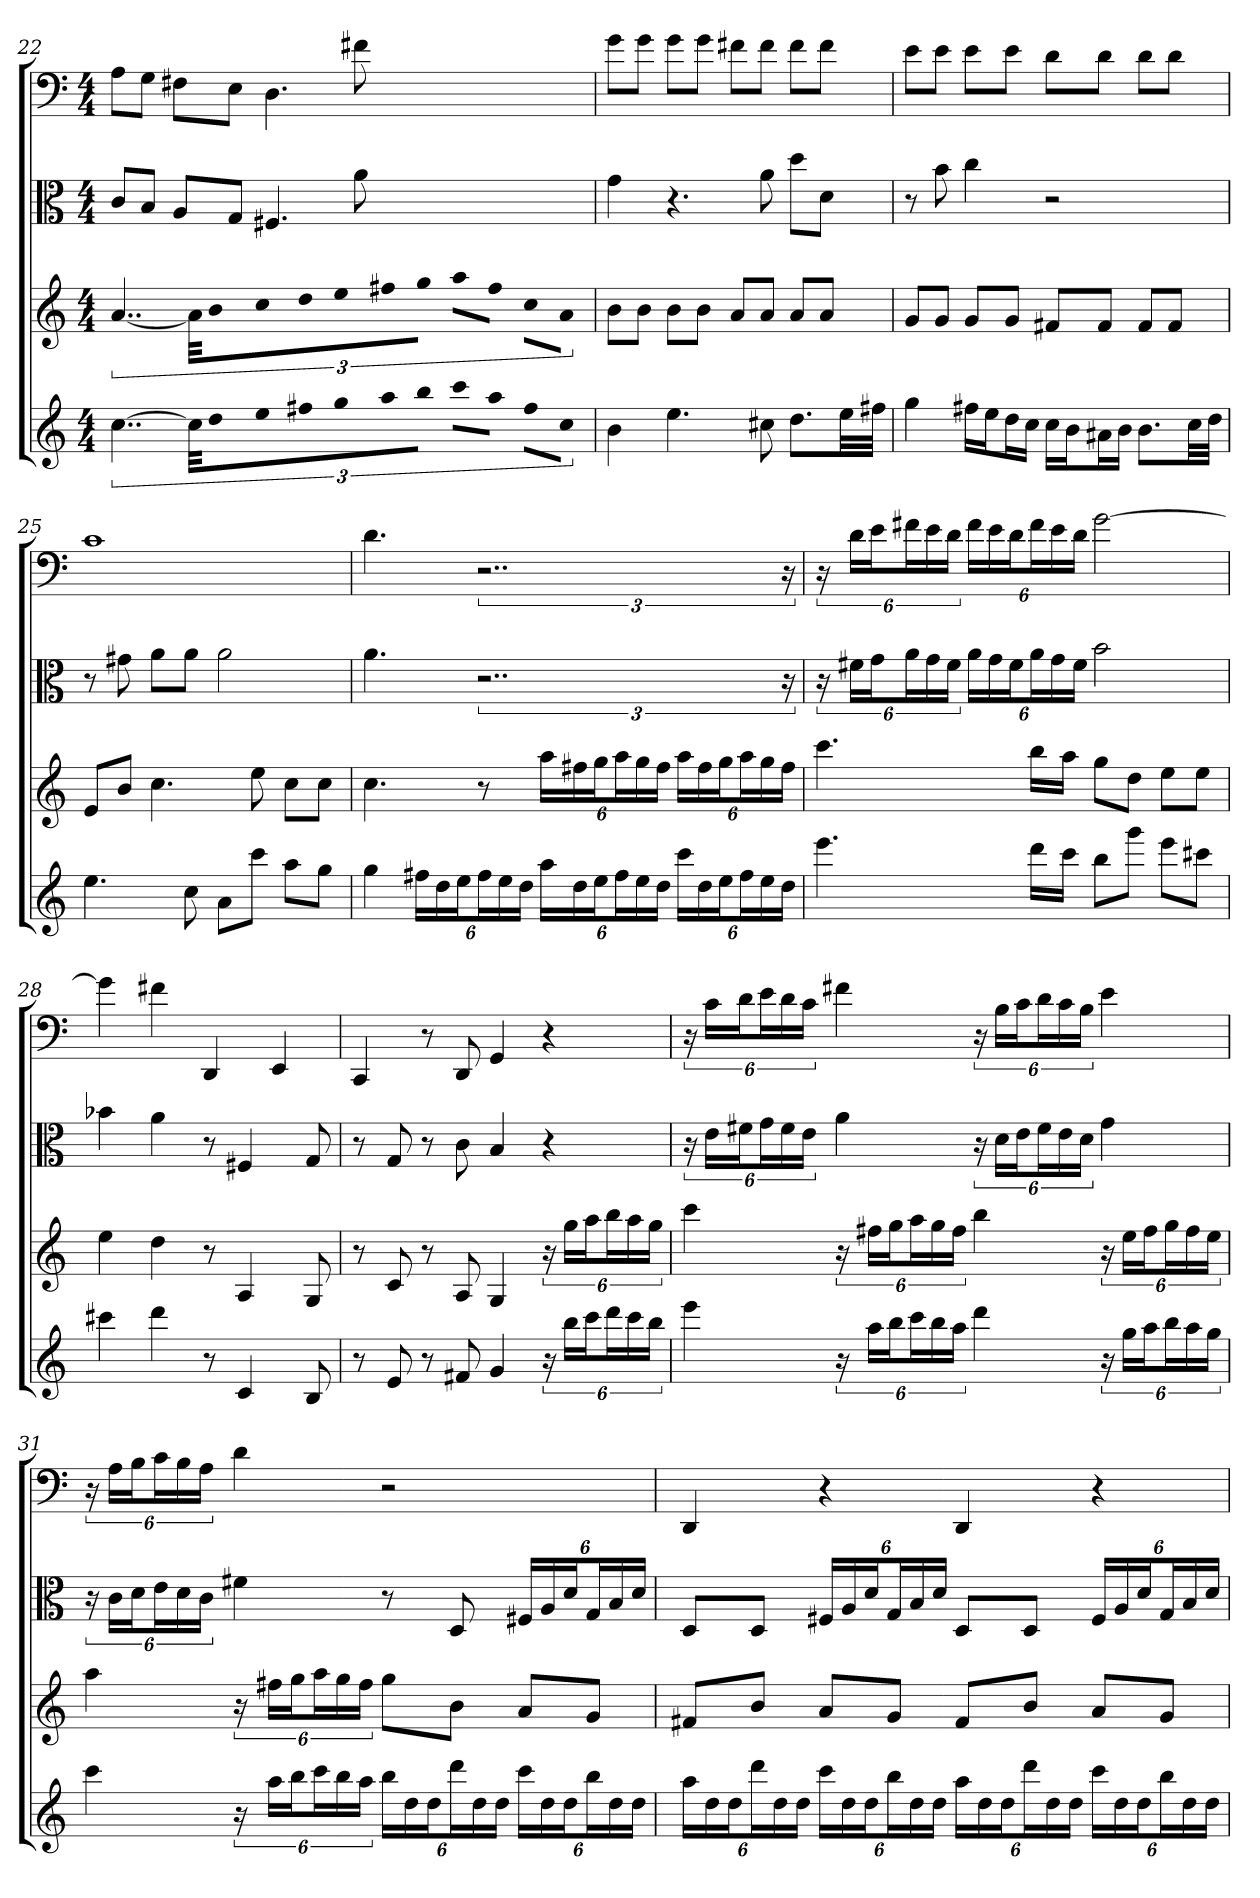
**kern	**kern	**kern	**kern
*part4	*part3	*part2	*part1
*staff4	*staff3	*staff2	*staff1
*	*	*clefC3	*clefF4
*k[]	*k[]	*k[]	*k[]
*C:	*C:	*C:	*C:
*M4/4	*M4/4	*M4/4	*M4/4
=22	=22	=22	=22
[6..cc	[6..a	8c/L	8A\L
.	.	8B/J	8G\J
.	.	8A/L	8F#X\L
48ccLLL]	48aLLL]	.	.
32dd	32b	.	.
32eeJJ	32ccJJ	.	.
32ff#XLL	32ddLL	8G/J	8E\J
32gg	32ee	.	.
32aa	32ff#X	.	.
32bbJJJ	32ggJJJ	.	.
8cccL	8aaL	4.F#X	4.D
8aaJ	8ff#J	.	.
8ff#L	8ccL	.	.
8ccJ	8aJ	8a	8f#X
=23	=23	=23	=23
4b	8bL	4g	8g\L
.	8bJ	.	8g\J
4.ee	8bL	4.r	8g\L
.	8bJ	.	8g\J
.	8aL	.	8f#X\L
8cc#X	8aJ	8a	8f#\J
8.ddL	8aL	8dd\L	8f#\L
.	8aJ	8d\J	8f#\J
32eeLL	.	.	.
32ff#XJJJ	.	.	.
=24	=24	=24	=24
4gg	8gL	8r	8e\L
.	8gJ	8b	8e\J
16ff#XLL	8gL	4cc	8e\L
16eeJ	.	.	.
16ddL	8gJ	.	8e\J
16ccJJ	.	.	.
16ccLL	8f#XL	2r	8d\L
16bJ	.	.	.
16a#XL	8f#J	.	8d\J
16bJJ	.	.	.
8.bL	8f#L	.	8d\L
.	8f#J	.	8d\J
32ccLL	.	.	.
32ddJJJ	.	.	.
=25	=25	=25	=25
4.ee	8eL	8r	1c
.	8bJ	8g#X	.
.	4.cc	8a\L	.
8cc	.	8a\J	.
8aL	.	2a	.
8cccJ	8ee	.	.
8aaL	8ccL	.	.
8ggJ	8ccJ	.	.
=26	=26	=26	=26
4gg	4.cc	4.a	4.d
24ff#XLL	.	.	.
24dd	.	.	.
24eeJ	.	.	.
24ff#L	8r	3..r	3..r
24ee	.	.	.
24ddJJ	.	.	.
24aaLL	24aaLL	.	.
24dd	24ff#X	.	.
24eeJ	24ggJ	.	.
24ff#L	24aaL	.	.
24ee	24gg	.	.
24ddJJ	24ff#JJ	.	.
24cccLL	24aaLL	.	.
24dd	24ff#	.	.
24eeJ	24ggJ	.	.
24ff#L	24aaL	.	.
24ee	24gg	.	.
24ddJJ	24ff#JJ	24r	24r
=27	=27	=27	=27
4.eee	4.ccc	24r	24r
.	.	24f#X\LL	24d\LL
.	.	24g\J	24e\J
.	.	24a\L	24f#X\L
.	.	24g\	24e\
.	.	24f#\JJ	24d\JJ
.	.	24a\LL	24f#\LL
.	.	24g\	24e\
.	.	24f#\J	24d\J
16dddLL	16bbLL	24a\L	24f#\L
.	.	24g\	24e\
16cccJJ	16aaJJ	.	.
.	.	24f#\JJ	24d\JJ
8bbL	8ggL	2b	[2g
8gggJ	8ddJ	.	.
8eeeL	8eeL	.	.
8ccc#XJ	8eeJ	.	.
=28	=28	=28	=28
4ccc#X	4ee	4b-X	4g]
4ddd	4dd	4a	4f#X
8r	8r	8r	4DD
4c	4A	4F#X	.
.	.	.	4EE
8B	8G	8G	.
=29	=29	=29	=29
8r	8r	8r	4CC
8e	8c	8G	.
8r	8r	8r	8r
8f#X	8A	8c	8DD
4g	4G	4B	4GG
24r	24r	4r	4r
24bbLL	24ggLL	.	.
24cccJ	24aaJ	.	.
24dddL	24bbL	.	.
24ccc	24aa	.	.
24bbJJ	24ggJJ	.	.
=30	=30	=30	=30
4eee	4ccc	24r	24r
.	.	24e\LL	24c\LL
.	.	24f#X\J	24d\J
.	.	24g\L	24e\L
.	.	24f#\	24d\
.	.	24e\JJ	24c\JJ
24r	24r	4a	4f#X
24aaLL	24ff#XLL	.	.
24bbJ	24ggJ	.	.
24cccL	24aaL	.	.
24bb	24gg	.	.
24aaJJ	24ff#JJ	.	.
4ddd	4bb	24r	24r
.	.	24d\LL	24B\LL
.	.	24e\J	24c\J
.	.	24f#\L	24d\L
.	.	24e\	24c\
.	.	24d\JJ	24B\JJ
24r	24r	4g	4e
24ggLL	24eeLL	.	.
24aaJ	24ff#J	.	.
24bbL	24ggL	.	.
24aa	24ff#	.	.
24ggJJ	24eeJJ	.	.
=31	=31	=31	=31
4ccc	4aa	24r	24r
.	.	24c\LL	24A\LL
.	.	24d\J	24B\J
.	.	24e\L	24c\L
.	.	24d\	24B\
.	.	24c\JJ	24A\JJ
24r	24r	4f#X	4d
24aaLL	24ff#XLL	.	.
24bbJ	24ggJ	.	.
24cccL	24aaL	.	.
24bb	24gg	.	.
24aaJJ	24ff#JJ	.	.
24bbLL	8ggL	8r	2r
24dd	.	.	.
24ddJ	.	.	.
24dddL	8bJ	8D	.
24dd	.	.	.
24ddJJ	.	.	.
24cccLL	8aL	24F#X/LL	.
24dd	.	24A/	.
24ddJ	.	24d/J	.
24bbL	8gJ	24G/L	.
24dd	.	24B/	.
24ddJJ	.	24d/JJ	.
=32	=32	=32	=32
24aaLL	8f#XL	8D/L	4DD
24dd	.	.	.
24ddJ	.	.	.
24dddL	8bJ	8D/J	.
24dd	.	.	.
24ddJJ	.	.	.
24cccLL	8aL	24F#X/LL	4r
24dd	.	24A/	.
24ddJ	.	24d/J	.
24bbL	8gJ	24G/L	.
24dd	.	24B/	.
24ddJJ	.	24d/JJ	.
24aaLL	8f#L	8D/L	4DD
24dd	.	.	.
24ddJ	.	.	.
24dddL	8bJ	8D/J	.
24dd	.	.	.
24ddJJ	.	.	.
24cccLL	8aL	24F#/LL	4r
24dd	.	24A/	.
24ddJ	.	24d/J	.
24bbL	8gJ	24G/L	.
24dd	.	24B/	.
24ddJJ	.	24d/JJ	.
=	=	=	=
*-	*-	*-	*-
